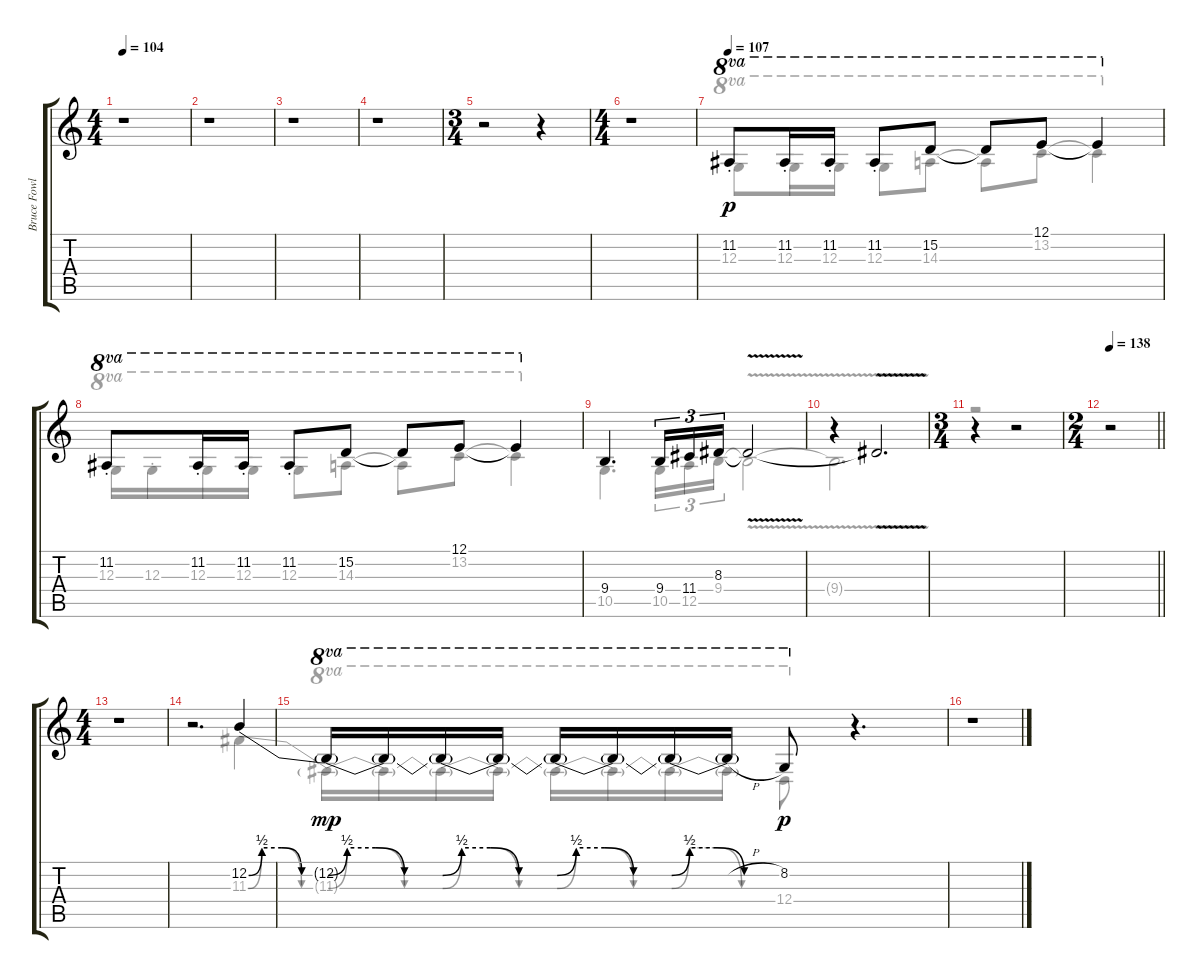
\track ("Bruce Fowler - Trombone" "Bruce Fowl") {instrument trombone}
\staff {score tabs}
\tuning (E4 B3 G3 D3 A2 E2) {hide}
\voice
\ts (4 4)
\tempo 104
\clef g2
\ks c
r.1{dy p instrument trombone} |
r.1 |
r.1 |
r.1 |
\ts (3 4)
r.2 r.4 |
\ts (4 4)
r.1 |
\tempo 107
11.2{st}.8{ot 8va} 11.2{st}.16{ot 8va} 11.2{st}.16{ot 8va} 11.2{st}.8{ot 8va} 15.2.8{ot 8va} 15.2{t}.8{ot 8va} 12.1.8{ot 8va} 12.1{t}.4{ot 8va} |
11.2{st}.8{ot 8va} 11.2{st}.16{ot 8va} 11.2{st}.16{ot 8va} 11.2{st}.8{ot 8va} 15.2.8{ot 8va} 15.2{t}.8{ot 8va} 12.1.8{ot 8va} 12.1{t}.4{ot 8va} |
9.4.4{d} 9.4.16{tu (3 2)} 11.4.16{tu (3 2)} 8.3.16{tu (3 2)} 8.3{v t}.2 |
r.4 8.3{v t}.2{d} |
\ts (3 4)
r.4 r.2 |
\ts (2 4)
\tempo 138
\barLineRight lightlight
r.2 |
\ts (4 4)
r.1 |
r.2{d} 12.2{be (custom 0 0 10 2 25 2 40 0 60 0)}.4 |
12.2{be (custom 0 0 10 2 25 2 40 0 60 0) t}.16{ot 8va dy mp} 12.2{t}.16{ot 8va} 12.2{be (custom 0 0 10 2 25 2 40 0 60 0) t}.16{ot 8va} 12.2{t}.16{ot 8va} 12.2{be (custom 0 0 10 2 25 2 40 0 60 0) t}.16{ot 8va} 12.2{t}.16{ot 8va} 12.2{be (custom 0 0 10 2 25 2 40 0 60 0) t}.16{ot 8va} 12.2{h t}.16{ot 8va} 8.2.8{ot 8va dy p} r.4{d} |
r.1
\voice
\clef g2
\ottava regular
\simile none
\ks c
|
|
|
|
|
|
12.3{st}.8{ot 8va} 12.3{st}.16{ot 8va} 12.3{st}.16{ot 8va} 12.3{st}.8{ot 8va} 14.3.8{ot 8va} 14.3{t}.8{ot 8va} 13.2.8{ot 8va} 13.2{t}.4{ot 8va} |
12.3{st}.16{ot 8va} 12.3{st}.16{ot 8va} 12.3{st}.16{ot 8va} 12.3{st}.16{ot 8va} 12.3{st}.8{ot 8va} 14.3.8{ot 8va} 14.3{t}.8{ot 8va} 13.2.8{ot 8va} 13.2{t}.4{ot 8va} |
10.5.4{d} 10.5.16{tu (3 2)} 12.5.16{tu (3 2)} 9.4.16{tu (3 2)} 9.4{v t}.2 |
9.4{v t}.2{d} |
r.2 |
\barLineRight lightlight
|
|
r.2{d} 11.3{be (custom 0 0 10 2 25 2 40 0 60 0)}.4 |
11.3{be (custom 0 0 10 2 25 2 40 0 60 0) t}.16{ot 8va dy mp} 11.3{t}.16{ot 8va} 11.3{be (custom 0 0 10 2 25 2 40 0 60 0) t}.16{ot 8va} 11.3{t}.16{ot 8va} 11.3{be (custom 0 0 10 2 25 2 40 0 60 0) t}.16{ot 8va} 11.3{t}.16{ot 8va} 11.3{be (custom 0 0 10 2 25 2 40 0 60 0) t}.16{ot 8va} 11.3{t}.16{ot 8va} 12.4.8{ot 8va dy p} r.4{d} |
